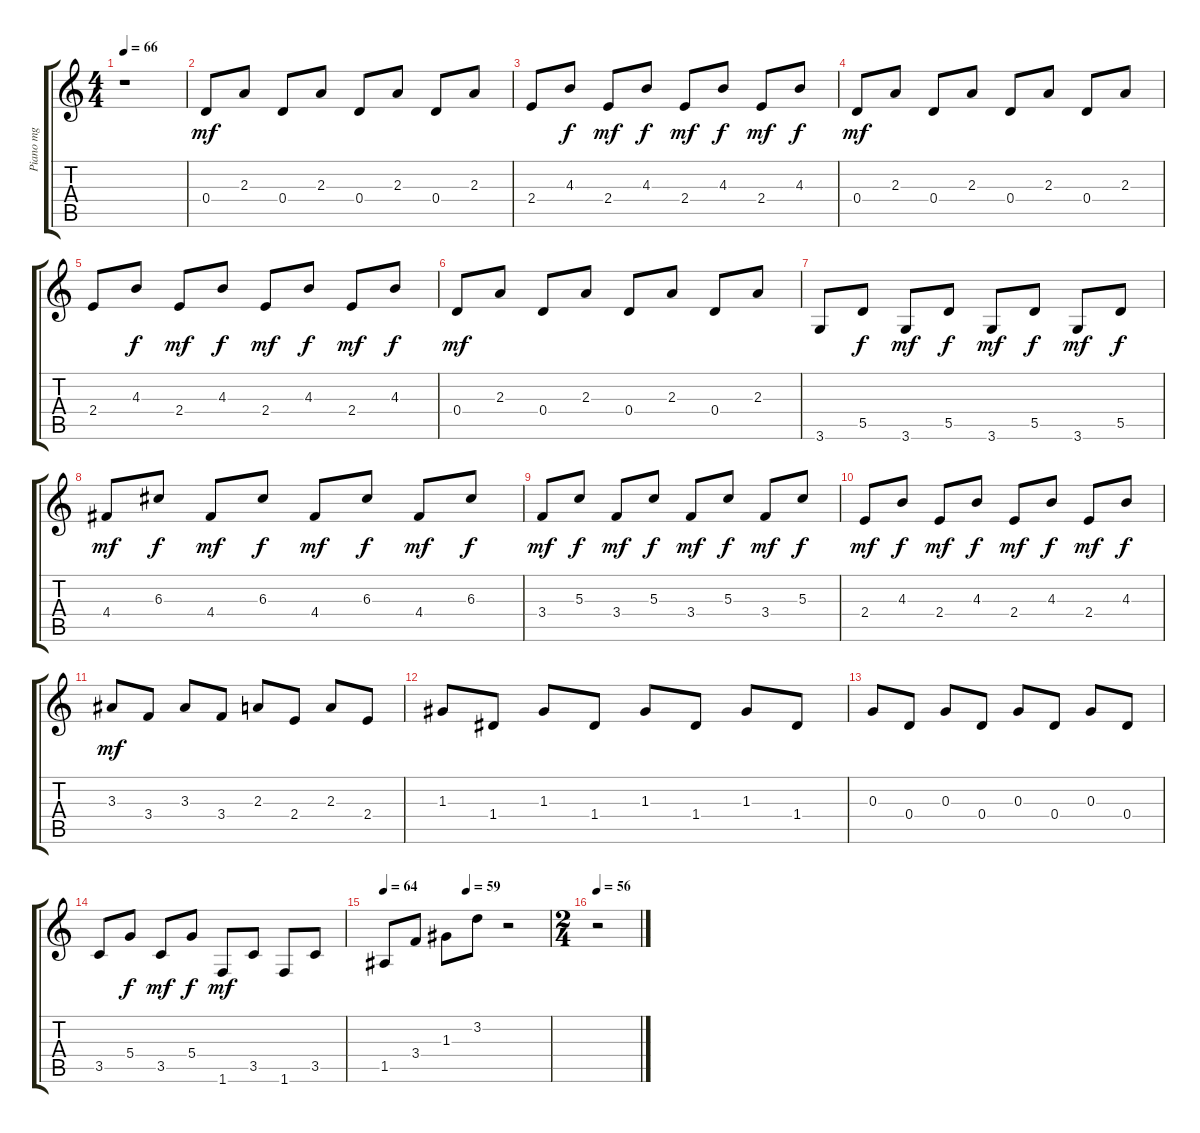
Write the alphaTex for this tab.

\track ("Piano mg" "Piano mg") {instrument acousticguitarnylon}
\staff {score tabs}
\tuning (E4 B3 G3 D3 A2 E2) {hide}
\ts (4 4)
\tempo 66
\clef g2
\ks c
r.1{dy mf instrument acousticguitarnylon} |
0.4.8 2.3.8 0.4.8 2.3.8 0.4.8 2.3.8 0.4.8 2.3.8 |
2.4.8 4.3.8{dy f} 2.4.8{dy mf} 4.3.8{dy f} 2.4.8{dy mf} 4.3.8{dy f} 2.4.8{dy mf} 4.3.8{dy f} |
0.4.8{dy mf} 2.3.8 0.4.8 2.3.8 0.4.8 2.3.8 0.4.8 2.3.8 |
2.4.8 4.3.8{dy f} 2.4.8{dy mf} 4.3.8{dy f} 2.4.8{dy mf} 4.3.8{dy f} 2.4.8{dy mf} 4.3.8{dy f} |
0.4.8{dy mf} 2.3.8 0.4.8 2.3.8 0.4.8 2.3.8 0.4.8 2.3.8 |
3.6.8 5.5.8{dy f} 3.6.8{dy mf} 5.5.8{dy f} 3.6.8{dy mf} 5.5.8{dy f} 3.6.8{dy mf} 5.5.8{dy f} |
4.4.8{dy mf} 6.3.8{dy f} 4.4.8{dy mf} 6.3.8{dy f} 4.4.8{dy mf} 6.3.8{dy f} 4.4.8{dy mf} 6.3.8{dy f} |
3.4.8{dy mf} 5.3.8{dy f} 3.4.8{dy mf} 5.3.8{dy f} 3.4.8{dy mf} 5.3.8{dy f} 3.4.8{dy mf} 5.3.8{dy f} |
2.4.8{dy mf} 4.3.8{dy f} 2.4.8{dy mf} 4.3.8{dy f} 2.4.8{dy mf} 4.3.8{dy f} 2.4.8{dy mf} 4.3.8{dy f} |
3.3.8{dy mf} 3.4.8 3.3.8 3.4.8 2.3.8 2.4.8 2.3.8 2.4.8 |
1.3.8 1.4.8 1.3.8 1.4.8 1.3.8 1.4.8 1.3.8 1.4.8 |
0.3.8 0.4.8 0.3.8 0.4.8 0.3.8 0.4.8 0.3.8 0.4.8 |
3.5.8 5.4.8{dy f} 3.5.8{dy mf} 5.4.8{dy f} 1.6.8{dy mf} 3.5.8 1.6.8 3.5.8 |
\tempo 64
\tempo (59 0.5)
1.5.8 3.4.8 1.3.8 3.2.8 r.2 |
\ts (2 4)
\tempo 56
r.2
